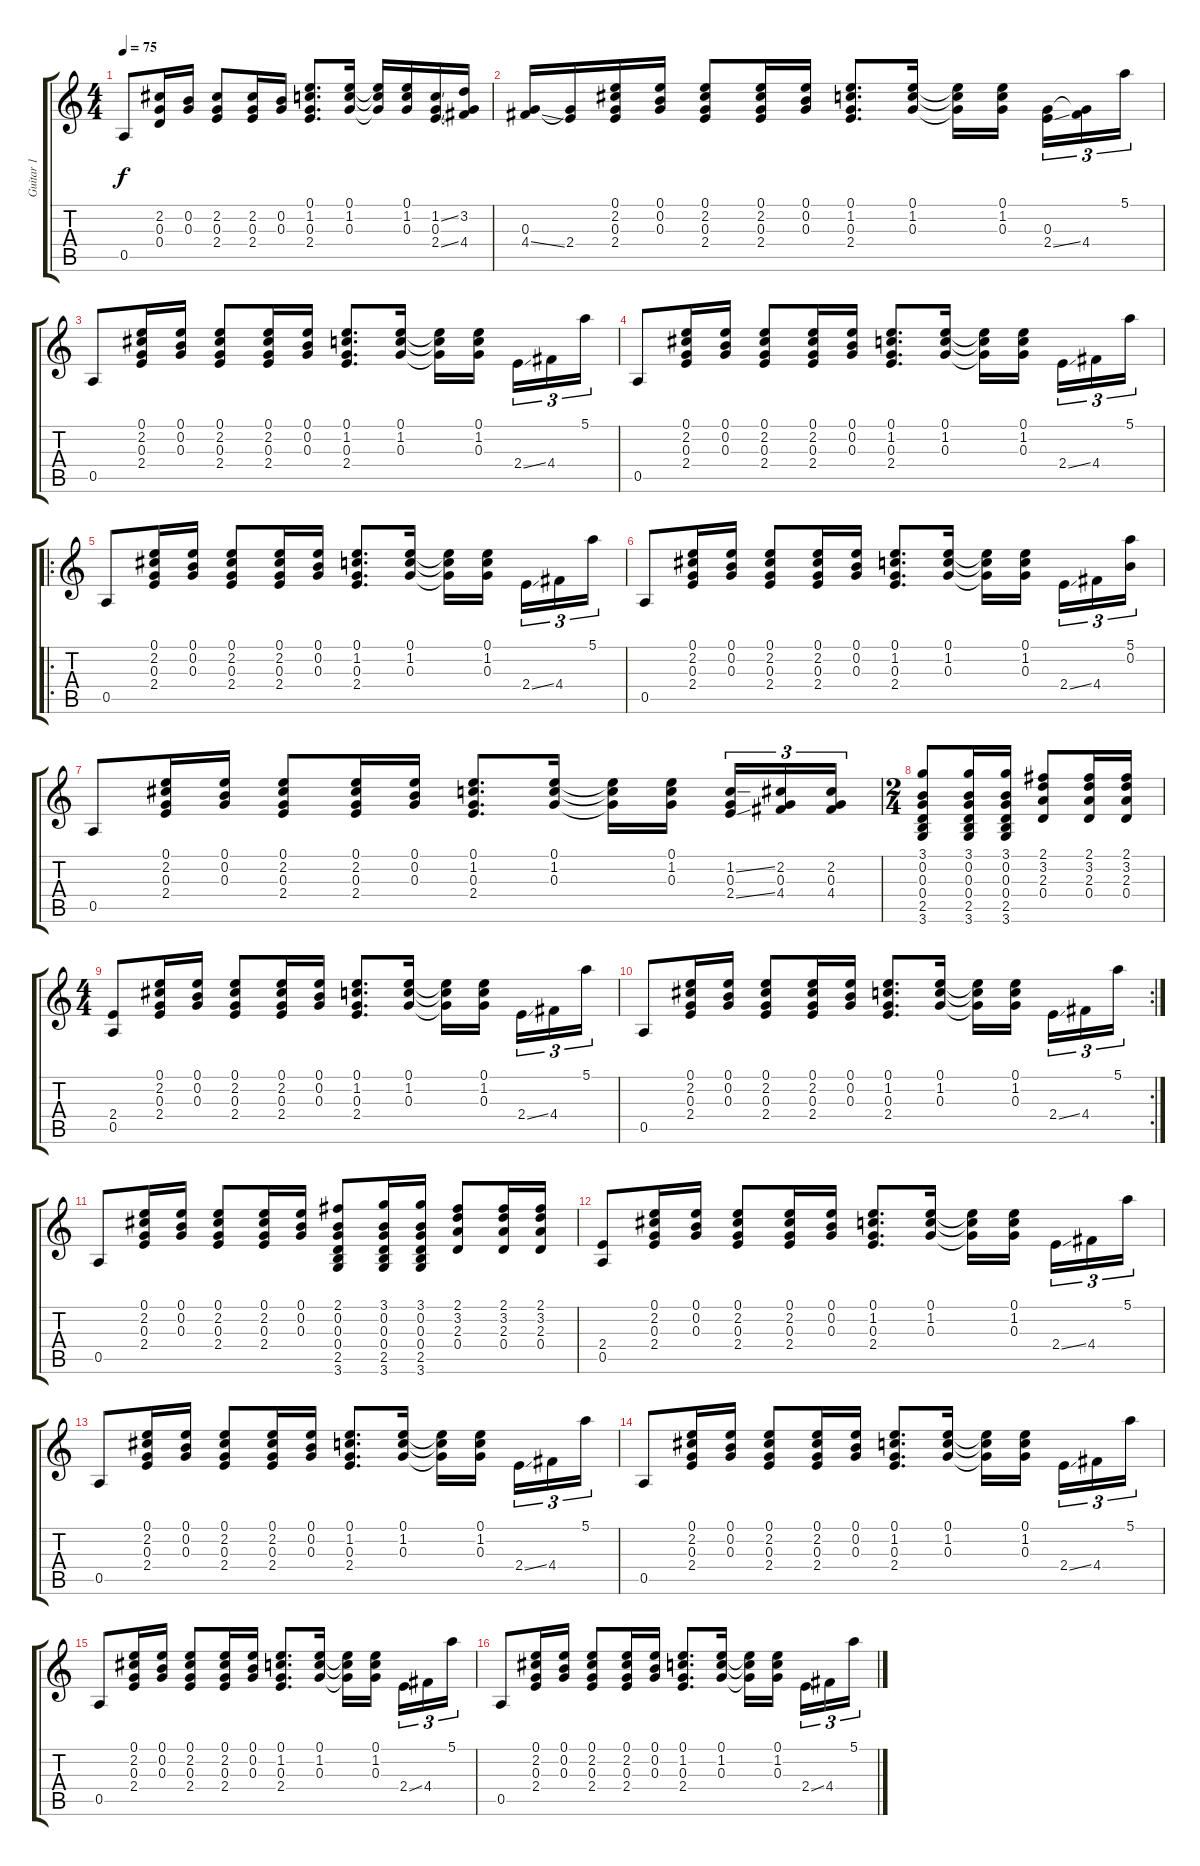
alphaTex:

\track ("Guitar 1" "Guitar 1") {instrument acousticguitarsteel}
\staff {score tabs}
\tuning (E4 B3 G3 D3 A2 E2) {hide}
\ts (4 4)
\tempo 75
\clef g2
\ks c
0.5.8{dy f instrument acousticguitarsteel} (2.2 0.3 0.4).16 (0.2 0.3).16 (2.2 0.3 2.4).8 (2.2 0.3 2.4).16 (0.2 0.3).16 (0.1 1.2 0.3 2.4).8{d} (0.1 1.2 0.3).16 (0.1{t} 1.2{t} 0.3{t}).16 (0.1 1.2 0.3).16 (1.2{ss} 0.3 2.4{ss}).16 (3.2 0.3{t} 4.4).16 |
(0.3 4.4{ss}).16 (0.3{t} 2.4).16 (0.1 2.2 0.3 2.4).16 (0.1 0.2 0.3).16 (0.1 2.2 0.3 2.4).8 (0.1 2.2 0.3 2.4).16 (0.1 0.2 0.3).16 (0.1 1.2 0.3 2.4).8{d} (0.1 1.2 0.3).16 (0.1{t} 1.2{t} 0.3{t}).16 (0.1 1.2 0.3).16{beam splitsecondary} (0.3 2.4{ss}).16{tu (3 2)} (0.3{t} 4.4).16{tu (3 2)} 5.1.16{tu (3 2)} |
0.5.8 (0.1 2.2 0.3 2.4).16 (0.1 0.2 0.3).16 (0.1 2.2 0.3 2.4).8 (0.1 2.2 0.3 2.4).16 (0.1 0.2 0.3).16 (0.1 1.2 0.3 2.4).8{d} (0.1 1.2 0.3).16 (0.1{t} 1.2{t} 0.3{t}).16 (0.1 1.2 0.3).16{beam splitsecondary} 2.4{ss}.16{tu (3 2)} 4.4.16{tu (3 2)} 5.1.16{tu (3 2)} |
0.5.8 (0.1 2.2 0.3 2.4).16 (0.1 0.2 0.3).16 (0.1 2.2 0.3 2.4).8 (0.1 2.2 0.3 2.4).16 (0.1 0.2 0.3).16 (0.1 1.2 0.3 2.4).8{d} (0.1 1.2 0.3).16 (0.1{t} 1.2{t} 0.3{t}).16 (0.1 1.2 0.3).16{beam splitsecondary} 2.4{ss}.16{tu (3 2)} 4.4.16{tu (3 2)} 5.1.16{tu (3 2)} |
\ro
0.5.8 (0.1 2.2 0.3 2.4).16 (0.1 0.2 0.3).16 (0.1 2.2 0.3 2.4).8 (0.1 2.2 0.3 2.4).16 (0.1 0.2 0.3).16 (0.1 1.2 0.3 2.4).8{d} (0.1 1.2 0.3).16 (0.1{t} 1.2{t} 0.3{t}).16 (0.1 1.2 0.3).16{beam splitsecondary} 2.4{ss}.16{tu (3 2)} 4.4.16{tu (3 2)} 5.1.16{tu (3 2)} |
0.5.8 (0.1 2.2 0.3 2.4).16 (0.1 0.2 0.3).16 (0.1 2.2 0.3 2.4).8 (0.1 2.2 0.3 2.4).16 (0.1 0.2 0.3).16 (0.1 1.2 0.3 2.4).8{d} (0.1 1.2 0.3).16 (0.1{t} 1.2{t} 0.3{t}).16 (0.1 1.2 0.3).16{beam splitsecondary} 2.4{ss}.16{tu (3 2)} 4.4.16{tu (3 2)} (5.1 0.2).16{tu (3 2)} |
0.5.8 (0.1 2.2 0.3 2.4).16 (0.1 0.2 0.3).16 (0.1 2.2 0.3 2.4).8 (0.1 2.2 0.3 2.4).16 (0.1 0.2 0.3).16 (0.1 1.2 0.3 2.4).8{d} (0.1 1.2 0.3).16 (0.1{t} 1.2{t} 0.3{t}).16 (0.1 1.2 0.3).16{beam splitsecondary} (1.2{ss} 0.3 2.4{ss}).16{tu (3 2)} (2.2 0.3 4.4).16{tu (3 2)} (2.2 0.3 4.4).16{tu (3 2)} |
\ts (2 4)
(3.1 0.2 0.3 0.4 2.5 3.6).8 (3.1 0.2 0.3 0.4 2.5 3.6).16 (3.1 0.2 0.3 0.4 2.5 3.6).16 (2.1 3.2 2.3 0.4).8 (2.1 3.2 2.3 0.4).16 (2.1 3.2 2.3 0.4).16 |
\ts (4 4)
(2.4 0.5).8 (0.1 2.2 0.3 2.4).16 (0.1 0.2 0.3).16 (0.1 2.2 0.3 2.4).8 (0.1 2.2 0.3 2.4).16 (0.1 0.2 0.3).16 (0.1 1.2 0.3 2.4).8{d} (0.1 1.2 0.3).16 (0.1{t} 1.2{t} 0.3{t}).16 (0.1 1.2 0.3).16{beam splitsecondary} 2.4{ss}.16{tu (3 2)} 4.4.16{tu (3 2)} 5.1.16{tu (3 2)} |
\rc 2
0.5.8 (0.1 2.2 0.3 2.4).16 (0.1 0.2 0.3).16 (0.1 2.2 0.3 2.4).8 (0.1 2.2 0.3 2.4).16 (0.1 0.2 0.3).16 (0.1 1.2 0.3 2.4).8{d} (0.1 1.2 0.3).16 (0.1{t} 1.2{t} 0.3{t}).16 (0.1 1.2 0.3).16{beam splitsecondary} 2.4{ss}.16{tu (3 2)} 4.4.16{tu (3 2)} 5.1.16{tu (3 2)} |
0.5.8 (0.1 2.2 0.3 2.4).16 (0.1 0.2 0.3).16 (0.1 2.2 0.3 2.4).8 (0.1 2.2 0.3 2.4).16 (0.1 0.2 0.3).16 (2.1 0.2 0.3 0.4 2.5 3.6).8 (3.1 0.2 0.3 0.4 2.5 3.6).16 (3.1 0.2 0.3 0.4 2.5 3.6).16 (2.1 3.2 2.3 0.4).8 (2.1 3.2 2.3 0.4).16 (2.1 3.2 2.3 0.4).16 |
(2.4 0.5).8 (0.1 2.2 0.3 2.4).16 (0.1 0.2 0.3).16 (0.1 2.2 0.3 2.4).8 (0.1 2.2 0.3 2.4).16 (0.1 0.2 0.3).16 (0.1 1.2 0.3 2.4).8{d} (0.1 1.2 0.3).16 (0.1{t} 1.2{t} 0.3{t}).16 (0.1 1.2 0.3).16{beam splitsecondary} 2.4{ss}.16{tu (3 2)} 4.4.16{tu (3 2)} 5.1.16{tu (3 2)} |
0.5.8 (0.1 2.2 0.3 2.4).16 (0.1 0.2 0.3).16 (0.1 2.2 0.3 2.4).8 (0.1 2.2 0.3 2.4).16 (0.1 0.2 0.3).16 (0.1 1.2 0.3 2.4).8{d} (0.1 1.2 0.3).16 (0.1{t} 1.2{t} 0.3{t}).16 (0.1 1.2 0.3).16{beam splitsecondary} 2.4{ss}.16{tu (3 2)} 4.4.16{tu (3 2)} 5.1.16{tu (3 2)} |
0.5.8 (0.1 2.2 0.3 2.4).16 (0.1 0.2 0.3).16 (0.1 2.2 0.3 2.4).8 (0.1 2.2 0.3 2.4).16 (0.1 0.2 0.3).16 (0.1 1.2 0.3 2.4).8{d} (0.1 1.2 0.3).16 (0.1{t} 1.2{t} 0.3{t}).16 (0.1 1.2 0.3).16{beam splitsecondary} 2.4{ss}.16{tu (3 2)} 4.4.16{tu (3 2)} 5.1.16{tu (3 2)} |
0.5.8 (0.1 2.2 0.3 2.4).16 (0.1 0.2 0.3).16 (0.1 2.2 0.3 2.4).8 (0.1 2.2 0.3 2.4).16 (0.1 0.2 0.3).16 (0.1 1.2 0.3 2.4).8{d} (0.1 1.2 0.3).16 (0.1{t} 1.2{t} 0.3{t}).16 (0.1 1.2 0.3).16{beam splitsecondary} 2.4{ss}.16{tu (3 2)} 4.4.16{tu (3 2)} 5.1.16{tu (3 2)} |
0.5.8 (0.1 2.2 0.3 2.4).16 (0.1 0.2 0.3).16 (0.1 2.2 0.3 2.4).8 (0.1 2.2 0.3 2.4).16 (0.1 0.2 0.3).16 (0.1 1.2 0.3 2.4).8{d} (0.1 1.2 0.3).16 (0.1{t} 1.2{t} 0.3{t}).16 (0.1 1.2 0.3).16{beam splitsecondary} 2.4{ss}.16{tu (3 2)} 4.4.16{tu (3 2)} 5.1.16{tu (3 2)}
